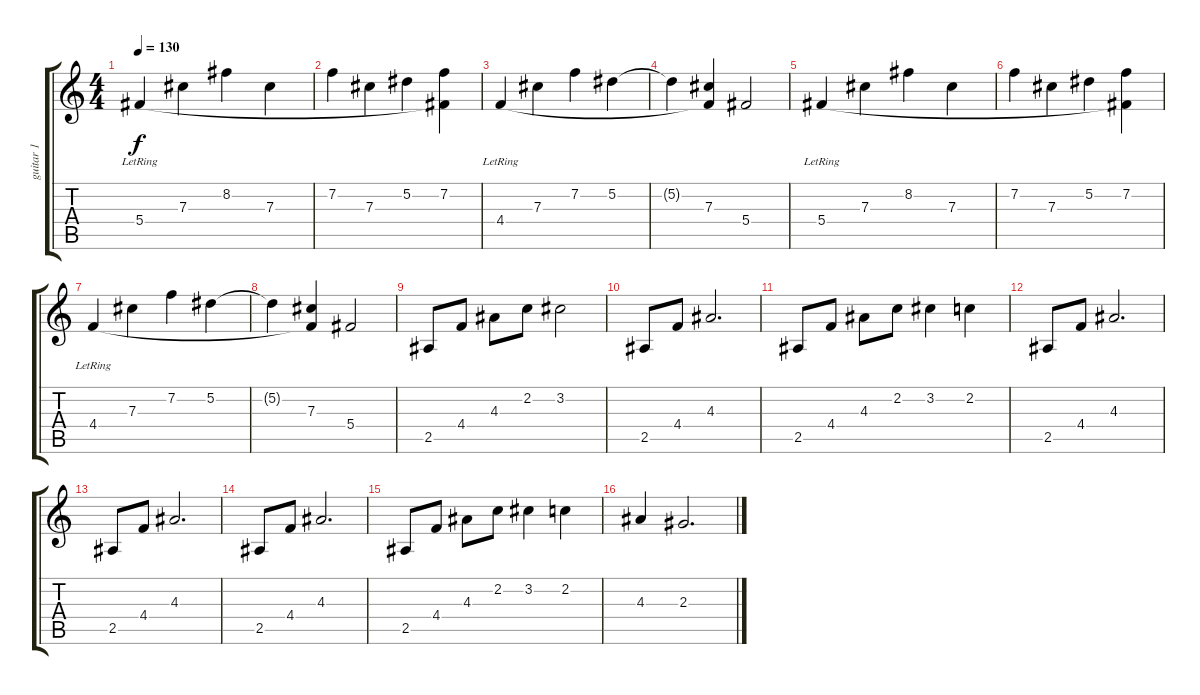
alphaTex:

\track ("guitar 1" "guitar 1") {instrument electricguitarjazz}
\staff {score tabs}
\tuning (Eb4 Bb3 Gb3 Db3 Ab2 Eb2) {hide}
\ts (4 4)
\tempo 130
\clef g2
\ks c
5.4{lr}.4{dy f} 7.3.4 8.2.4 7.3.4 |
7.2.4 7.3.4 5.2.4 (7.2 5.4{t}).4 |
4.4{lr}.4 7.3.4 7.2.4 5.2.4 |
5.2{t}.4 (7.3 4.4{t}).4 5.4.2 |
5.4{lr}.4 7.3.4 8.2.4 7.3.4 |
7.2.4 7.3.4 5.2.4 (7.2 5.4{t}).4 |
4.4{lr}.4 7.3.4 7.2.4 5.2.4 |
5.2{t}.4 (7.3 4.4{t}).4 5.4.2 |
2.5.8 4.4.8 4.3.8 2.2.8 3.2.2 |
2.5.8 4.4.8 4.3.2{d} |
2.5.8 4.4.8 4.3.8 2.2.8 3.2.4 2.2.4 |
2.5.8 4.4.8 4.3.2{d} |
2.5.8 4.4.8 4.3.2{d} |
2.5.8 4.4.8 4.3.2{d} |
2.5.8 4.4.8 4.3.8 2.2.8 3.2.4 2.2.4 |
4.3.4 2.3.2{d}
